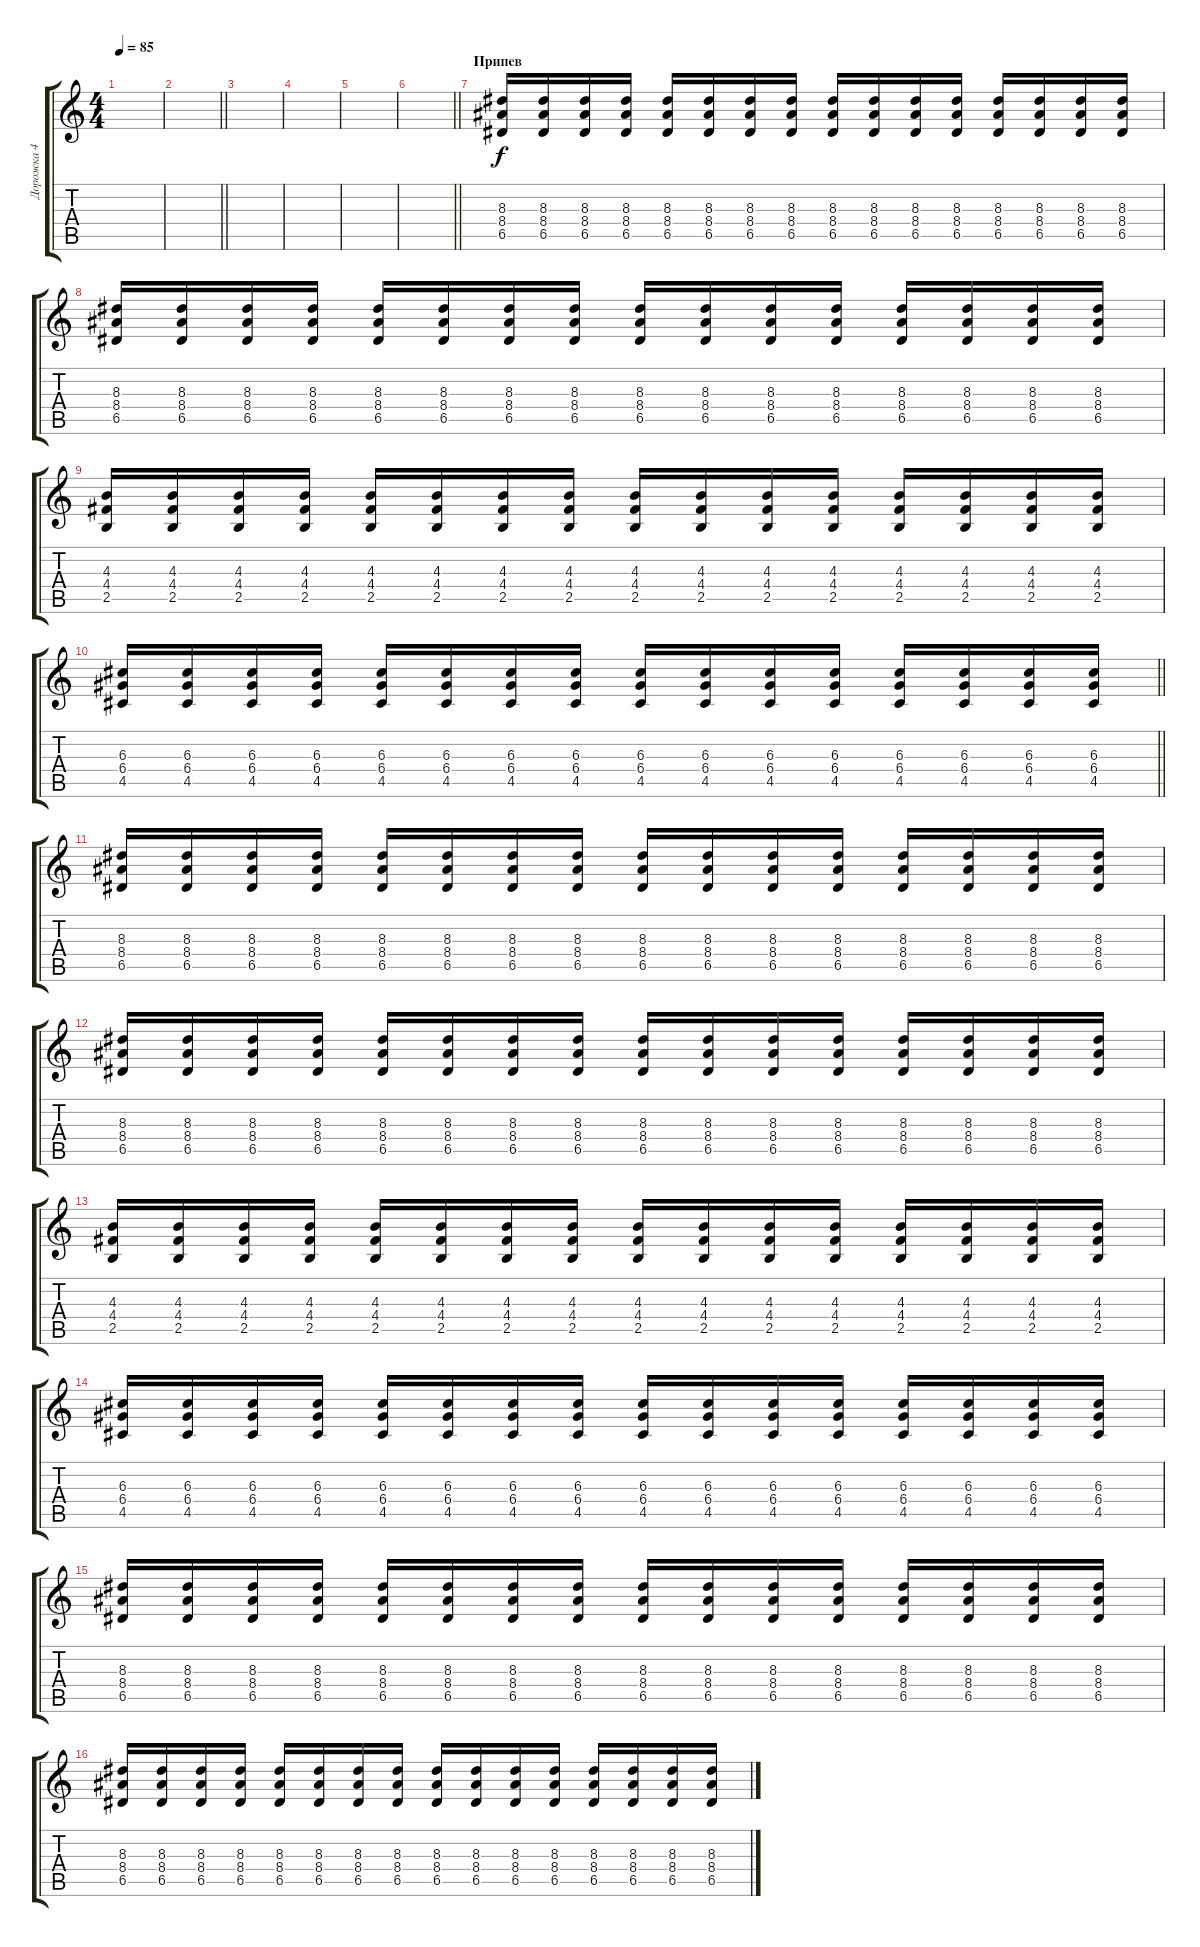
\track ("Дорожка 4" "Дорожка 4") {instrument electricguitarclean}
\staff {score tabs}
\tuning (E4 B3 G3 D3 A2 E2) {hide}
\ts (4 4)
\tempo 85
\clef g2
\ks c
|
\barLineRight lightlight
|
|
|
|
\barLineRight lightlight
|
\section ("" "Припев")
(8.3 8.4 6.5).16 (8.3 8.4 6.5).16 (8.3 8.4 6.5).16 (8.3 8.4 6.5).16 (8.3 8.4 6.5).16 (8.3 8.4 6.5).16 (8.3 8.4 6.5).16 (8.3 8.4 6.5).16 (8.3 8.4 6.5).16 (8.3 8.4 6.5).16 (8.3 8.4 6.5).16 (8.3 8.4 6.5).16 (8.3 8.4 6.5).16 (8.3 8.4 6.5).16 (8.3 8.4 6.5).16 (8.3 8.4 6.5).16 |
(8.3 8.4 6.5).16 (8.3 8.4 6.5).16 (8.3 8.4 6.5).16 (8.3 8.4 6.5).16 (8.3 8.4 6.5).16 (8.3 8.4 6.5).16 (8.3 8.4 6.5).16 (8.3 8.4 6.5).16 (8.3 8.4 6.5).16 (8.3 8.4 6.5).16 (8.3 8.4 6.5).16 (8.3 8.4 6.5).16 (8.3 8.4 6.5).16 (8.3 8.4 6.5).16 (8.3 8.4 6.5).16 (8.3 8.4 6.5).16 |
(4.3 4.4 2.5).16 (4.3 4.4 2.5).16 (4.3 4.4 2.5).16 (4.3 4.4 2.5).16 (4.3 4.4 2.5).16 (4.3 4.4 2.5).16 (4.3 4.4 2.5).16 (4.3 4.4 2.5).16 (4.3 4.4 2.5).16 (4.3 4.4 2.5).16 (4.3 4.4 2.5).16 (4.3 4.4 2.5).16 (4.3 4.4 2.5).16 (4.3 4.4 2.5).16 (4.3 4.4 2.5).16 (4.3 4.4 2.5).16 |
\barLineRight lightlight
(6.3 6.4 4.5).16 (6.3 6.4 4.5).16 (6.3 6.4 4.5).16 (6.3 6.4 4.5).16 (6.3 6.4 4.5).16 (6.3 6.4 4.5).16 (6.3 6.4 4.5).16 (6.3 6.4 4.5).16 (6.3 6.4 4.5).16 (6.3 6.4 4.5).16 (6.3 6.4 4.5).16 (6.3 6.4 4.5).16 (6.3 6.4 4.5).16 (6.3 6.4 4.5).16 (6.3 6.4 4.5).16 (6.3 6.4 4.5).16 |
(8.3 8.4 6.5).16 (8.3 8.4 6.5).16 (8.3 8.4 6.5).16 (8.3 8.4 6.5).16 (8.3 8.4 6.5).16 (8.3 8.4 6.5).16 (8.3 8.4 6.5).16 (8.3 8.4 6.5).16 (8.3 8.4 6.5).16 (8.3 8.4 6.5).16 (8.3 8.4 6.5).16 (8.3 8.4 6.5).16 (8.3 8.4 6.5).16 (8.3 8.4 6.5).16 (8.3 8.4 6.5).16 (8.3 8.4 6.5).16 |
(8.3 8.4 6.5).16 (8.3 8.4 6.5).16 (8.3 8.4 6.5).16 (8.3 8.4 6.5).16 (8.3 8.4 6.5).16 (8.3 8.4 6.5).16 (8.3 8.4 6.5).16 (8.3 8.4 6.5).16 (8.3 8.4 6.5).16 (8.3 8.4 6.5).16 (8.3 8.4 6.5).16 (8.3 8.4 6.5).16 (8.3 8.4 6.5).16 (8.3 8.4 6.5).16 (8.3 8.4 6.5).16 (8.3 8.4 6.5).16 |
(4.3 4.4 2.5).16 (4.3 4.4 2.5).16 (4.3 4.4 2.5).16 (4.3 4.4 2.5).16 (4.3 4.4 2.5).16 (4.3 4.4 2.5).16 (4.3 4.4 2.5).16 (4.3 4.4 2.5).16 (4.3 4.4 2.5).16 (4.3 4.4 2.5).16 (4.3 4.4 2.5).16 (4.3 4.4 2.5).16 (4.3 4.4 2.5).16 (4.3 4.4 2.5).16 (4.3 4.4 2.5).16 (4.3 4.4 2.5).16 |
(6.3 6.4 4.5).16 (6.3 6.4 4.5).16 (6.3 6.4 4.5).16 (6.3 6.4 4.5).16 (6.3 6.4 4.5).16 (6.3 6.4 4.5).16 (6.3 6.4 4.5).16 (6.3 6.4 4.5).16 (6.3 6.4 4.5).16 (6.3 6.4 4.5).16 (6.3 6.4 4.5).16 (6.3 6.4 4.5).16 (6.3 6.4 4.5).16 (6.3 6.4 4.5).16 (6.3 6.4 4.5).16 (6.3 6.4 4.5).16 |
(8.3 8.4 6.5).16 (8.3 8.4 6.5).16 (8.3 8.4 6.5).16 (8.3 8.4 6.5).16 (8.3 8.4 6.5).16 (8.3 8.4 6.5).16 (8.3 8.4 6.5).16 (8.3 8.4 6.5).16 (8.3 8.4 6.5).16 (8.3 8.4 6.5).16 (8.3 8.4 6.5).16 (8.3 8.4 6.5).16 (8.3 8.4 6.5).16 (8.3 8.4 6.5).16 (8.3 8.4 6.5).16 (8.3 8.4 6.5).16 |
(8.3 8.4 6.5).16 (8.3 8.4 6.5).16 (8.3 8.4 6.5).16 (8.3 8.4 6.5).16 (8.3 8.4 6.5).16 (8.3 8.4 6.5).16 (8.3 8.4 6.5).16 (8.3 8.4 6.5).16 (8.3 8.4 6.5).16 (8.3 8.4 6.5).16 (8.3 8.4 6.5).16 (8.3 8.4 6.5).16 (8.3 8.4 6.5).16 (8.3 8.4 6.5).16 (8.3 8.4 6.5).16 (8.3 8.4 6.5).16
